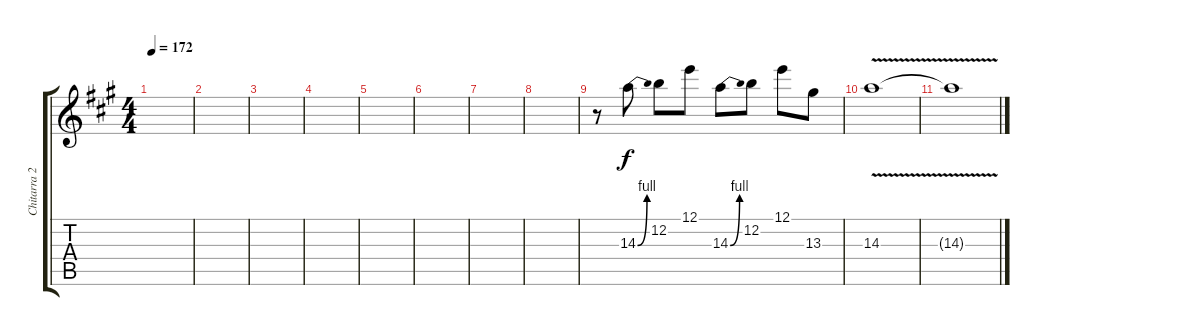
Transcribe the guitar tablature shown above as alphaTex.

\track ("Chitarra 2" "Chitarra 2") {instrument overdrivenguitar}
\staff {score tabs}
\tuning (E4 B3 G3 D3 A2 E2) {hide}
\ts (4 4)
\tempo 172
\clef g2
\ks a
|
|
|
|
|
|
|
|
r.8 14.3{be (bend 0 0 60 4)}.8 12.2.8 12.1.8 14.3{be (bend 0 0 60 4)}.8 12.2.8 12.1.8 13.3.8 |
14.3{v}.1 |
14.3{t}.1
